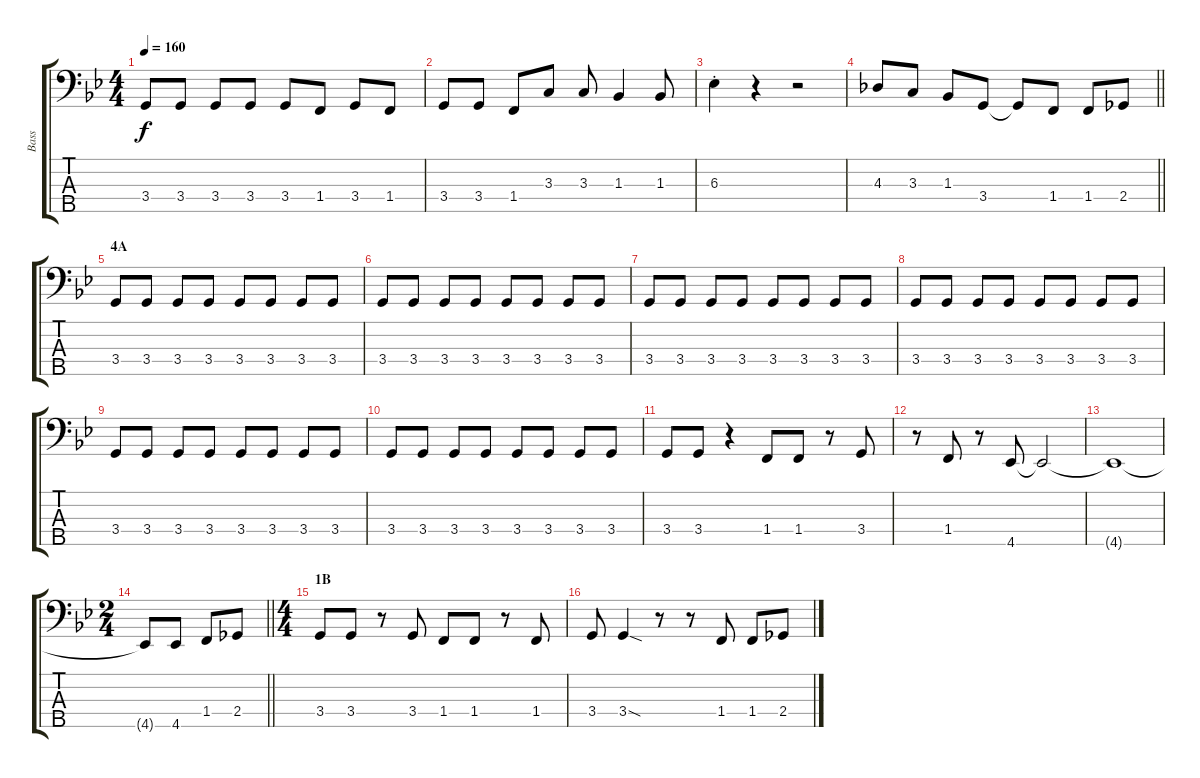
\track ("Bass" "Bass") {instrument electricbassfinger}
\staff {score tabs}
\tuning (G2 D2 A1 E1 B0) {hide}
\ts (4 4)
\tempo 160
\clef f4
\ks bb
3.4.8{dy f} 3.4.8 3.4.8 3.4.8 3.4.8 1.4.8 3.4.8 1.4.8 |
3.4.8 3.4.8 1.4.8 3.3.8 3.3.8 1.3.4 1.3.8 |
6.3{st}.4 r.4 r.2 |
\barLineRight lightlight
4.3.8 3.3.8 1.3.8 3.4.8 3.4{t}.8 1.4.8 1.4.8 2.4.8 |
\section ("" "4A")
3.4.8 3.4.8 3.4.8 3.4.8 3.4.8 3.4.8 3.4.8 3.4.8 |
3.4.8 3.4.8 3.4.8 3.4.8 3.4.8 3.4.8 3.4.8 3.4.8 |
3.4.8 3.4.8 3.4.8 3.4.8 3.4.8 3.4.8 3.4.8 3.4.8 |
3.4.8 3.4.8 3.4.8 3.4.8 3.4.8 3.4.8 3.4.8 3.4.8 |
3.4.8 3.4.8 3.4.8 3.4.8 3.4.8 3.4.8 3.4.8 3.4.8 |
3.4.8 3.4.8 3.4.8 3.4.8 3.4.8 3.4.8 3.4.8 3.4.8 |
3.4.8 3.4.8 r.4 1.4.8 1.4.8 r.8 3.4.8 |
r.8 1.4.8 r.8 4.5.8 4.5{t}.2 |
4.5{t}.1 |
\ts (2 4)
\barLineRight lightlight
4.5{t}.8 4.5.8 1.4.8 2.4.8 |
\ts (4 4)
\section ("" "1B")
3.4.8 3.4.8 r.8 3.4.8 1.4.8 1.4.8 r.8 1.4.8 |
3.4.8 3.4{sod}.4 r.8 r.8 1.4.8 1.4.8 2.4.8
